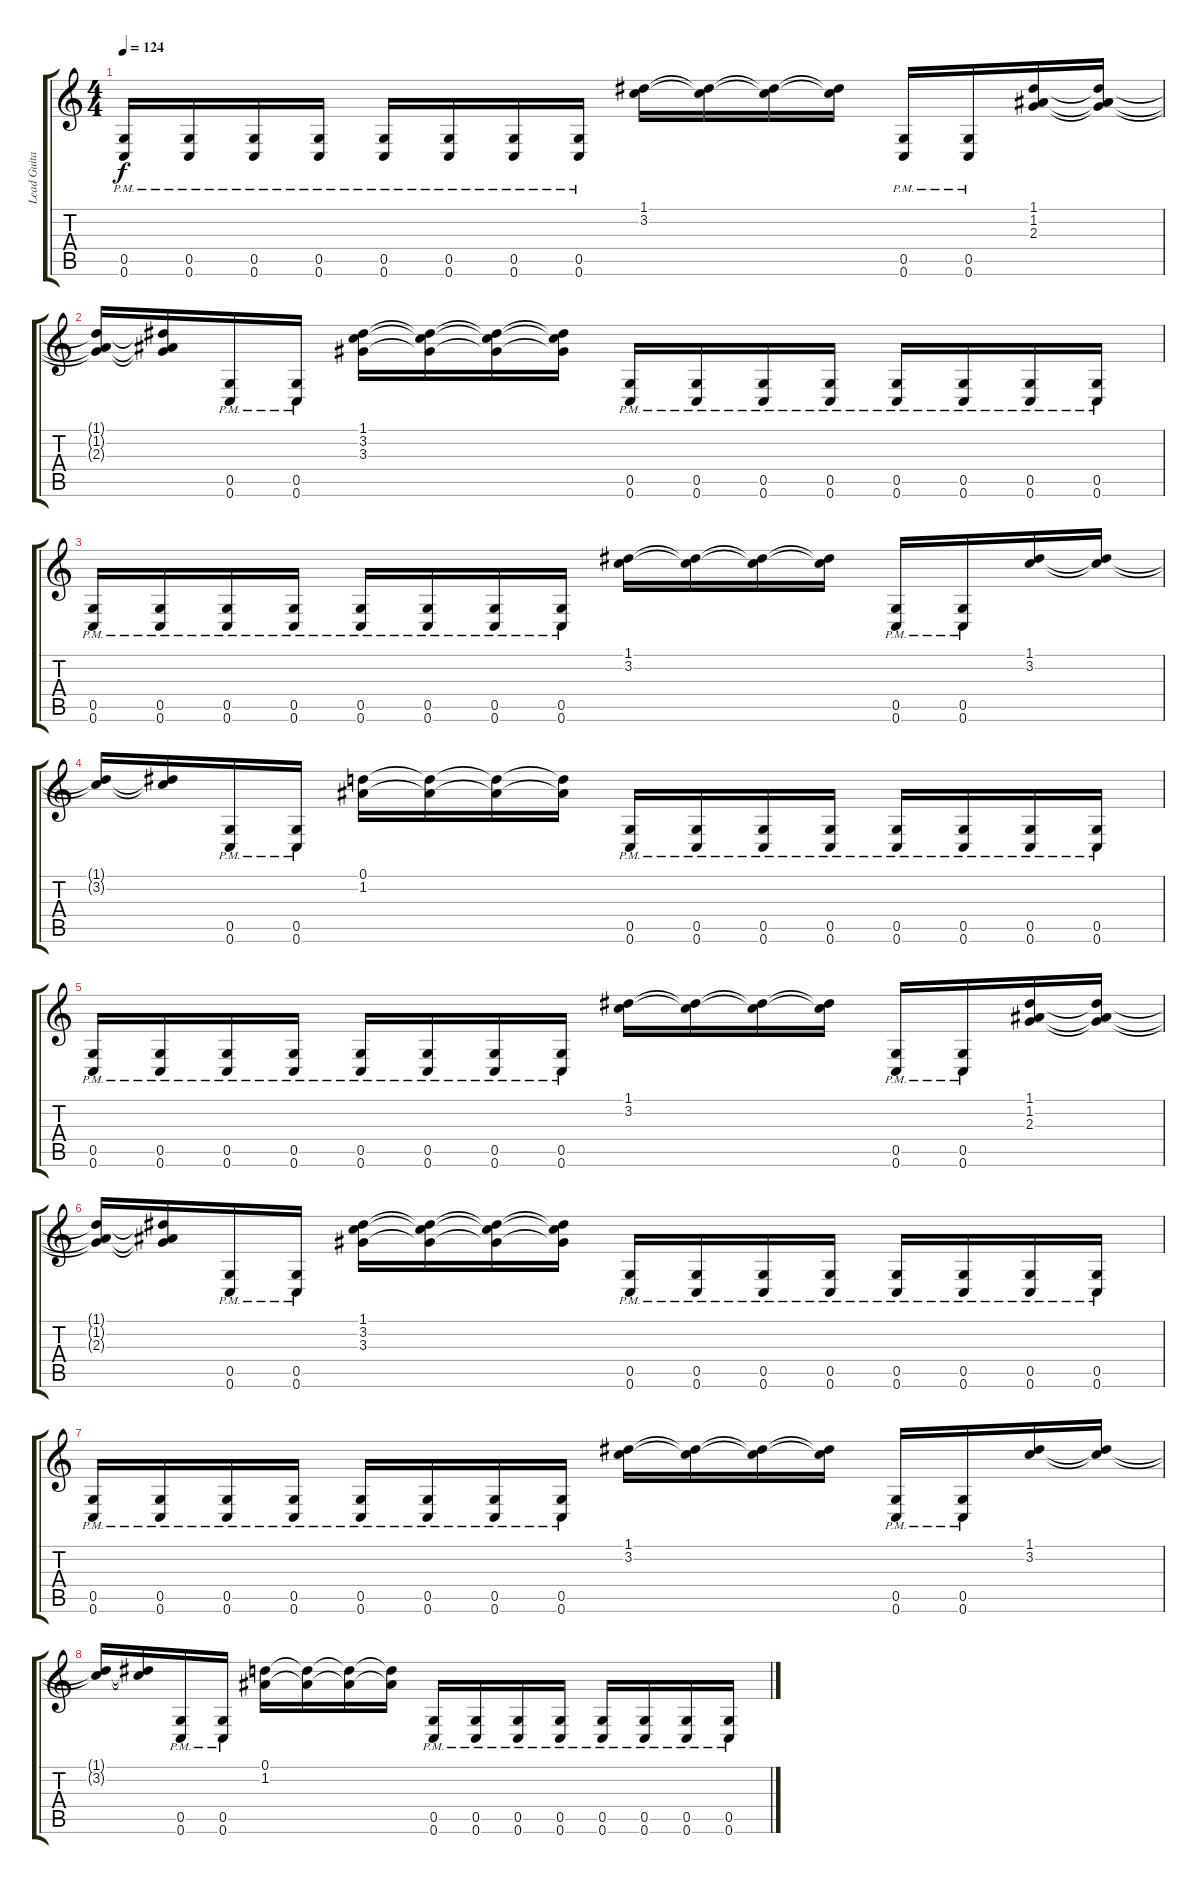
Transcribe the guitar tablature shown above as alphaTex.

\track ("Lead Guitar (Andi)" "Lead Guita") {instrument distortionguitar}
\staff {score tabs}
\tuning (D4 A3 F3 C3 G2 C2) {hide}
\ts (4 4)
\tempo 124
\clef g2
\ks c
(0.5{pm} 0.6{pm}).16{dy f} (0.5{pm} 0.6{pm}).16 (0.5{pm} 0.6{pm}).16 (0.5{pm} 0.6{pm}).16 (0.5{pm} 0.6{pm}).16 (0.5{pm} 0.6{pm}).16 (0.5{pm} 0.6{pm}).16 (0.5{pm} 0.6{pm}).16 (1.1 3.2).16 (1.1{t} 3.2{t}).16 (1.1{t} 3.2{t}).16 (1.1{t} 3.2{t}).16 (0.5{pm} 0.6{pm}).16 (0.5{pm} 0.6{pm}).16 (1.1 1.2 2.3).16 (1.1{t} 1.2{t} 2.3{t}).16 |
(1.1{t} 1.2{t} 2.3{t}).16 (1.1{t} 1.2{t} 2.3{t}).16 (0.5{pm} 0.6{pm}).16 (0.5{pm} 0.6{pm}).16 (1.1 3.2 3.3).16 (1.1{t} 3.2{t} 3.3{t}).16 (1.1{t} 3.2{t} 3.3{t}).16 (1.1{t} 3.2{t} 3.3{t}).16 (0.5{pm} 0.6{pm}).16 (0.5{pm} 0.6{pm}).16 (0.5{pm} 0.6{pm}).16 (0.5{pm} 0.6{pm}).16 (0.5{pm} 0.6{pm}).16 (0.5{pm} 0.6{pm}).16 (0.5{pm} 0.6{pm}).16 (0.5{pm} 0.6{pm}).16 |
(0.5{pm} 0.6{pm}).16 (0.5{pm} 0.6{pm}).16 (0.5{pm} 0.6{pm}).16 (0.5{pm} 0.6{pm}).16 (0.5{pm} 0.6{pm}).16 (0.5{pm} 0.6{pm}).16 (0.5{pm} 0.6{pm}).16 (0.5{pm} 0.6{pm}).16 (1.1 3.2).16 (1.1{t} 3.2{t}).16 (1.1{t} 3.2{t}).16 (1.1{t} 3.2{t}).16 (0.5{pm} 0.6{pm}).16 (0.5{pm} 0.6{pm}).16 (1.1 3.2).16 (1.1{t} 3.2{t}).16 |
(1.1{t} 3.2{t}).16 (1.1{t} 3.2{t}).16 (0.5{pm} 0.6{pm}).16 (0.5{pm} 0.6{pm}).16 (0.1 1.2).16 (0.1{t} 1.2{t}).16 (0.1{t} 1.2{t}).16 (0.1{t} 1.2{t}).16 (0.5{pm} 0.6{pm}).16 (0.5{pm} 0.6{pm}).16 (0.5{pm} 0.6{pm}).16 (0.5{pm} 0.6{pm}).16 (0.5{pm} 0.6{pm}).16 (0.5{pm} 0.6{pm}).16 (0.5{pm} 0.6{pm}).16 (0.5{pm} 0.6{pm}).16 |
(0.5{pm} 0.6{pm}).16 (0.5{pm} 0.6{pm}).16 (0.5{pm} 0.6{pm}).16 (0.5{pm} 0.6{pm}).16 (0.5{pm} 0.6{pm}).16 (0.5{pm} 0.6{pm}).16 (0.5{pm} 0.6{pm}).16 (0.5{pm} 0.6{pm}).16 (1.1 3.2).16 (1.1{t} 3.2{t}).16 (1.1{t} 3.2{t}).16 (1.1{t} 3.2{t}).16 (0.5{pm} 0.6{pm}).16 (0.5{pm} 0.6{pm}).16 (1.1 1.2 2.3).16 (1.1{t} 1.2{t} 2.3{t}).16 |
(1.1{t} 1.2{t} 2.3{t}).16 (1.1{t} 1.2{t} 2.3{t}).16 (0.5{pm} 0.6{pm}).16 (0.5{pm} 0.6{pm}).16 (1.1 3.2 3.3).16 (1.1{t} 3.2{t} 3.3{t}).16 (1.1{t} 3.2{t} 3.3{t}).16 (1.1{t} 3.2{t} 3.3{t}).16 (0.5{pm} 0.6{pm}).16 (0.5{pm} 0.6{pm}).16 (0.5{pm} 0.6{pm}).16 (0.5{pm} 0.6{pm}).16 (0.5{pm} 0.6{pm}).16 (0.5{pm} 0.6{pm}).16 (0.5{pm} 0.6{pm}).16 (0.5{pm} 0.6{pm}).16 |
(0.5{pm} 0.6{pm}).16 (0.5{pm} 0.6{pm}).16 (0.5{pm} 0.6{pm}).16 (0.5{pm} 0.6{pm}).16 (0.5{pm} 0.6{pm}).16 (0.5{pm} 0.6{pm}).16 (0.5{pm} 0.6{pm}).16 (0.5{pm} 0.6{pm}).16 (1.1 3.2).16 (1.1{t} 3.2{t}).16 (1.1{t} 3.2{t}).16 (1.1{t} 3.2{t}).16 (0.5{pm} 0.6{pm}).16 (0.5{pm} 0.6{pm}).16 (1.1 3.2).16 (1.1{t} 3.2{t}).16 |
(1.1{t} 3.2{t}).16 (1.1{t} 3.2{t}).16 (0.5{pm} 0.6{pm}).16 (0.5{pm} 0.6{pm}).16 (0.1 1.2).16 (0.1{t} 1.2{t}).16 (0.1{t} 1.2{t}).16 (0.1{t} 1.2{t}).16 (0.5{pm} 0.6{pm}).16 (0.5{pm} 0.6{pm}).16 (0.5{pm} 0.6{pm}).16 (0.5{pm} 0.6{pm}).16 (0.5{pm} 0.6{pm}).16 (0.5{pm} 0.6{pm}).16 (0.5{pm} 0.6{pm}).16 (0.5{pm} 0.6{pm}).16
